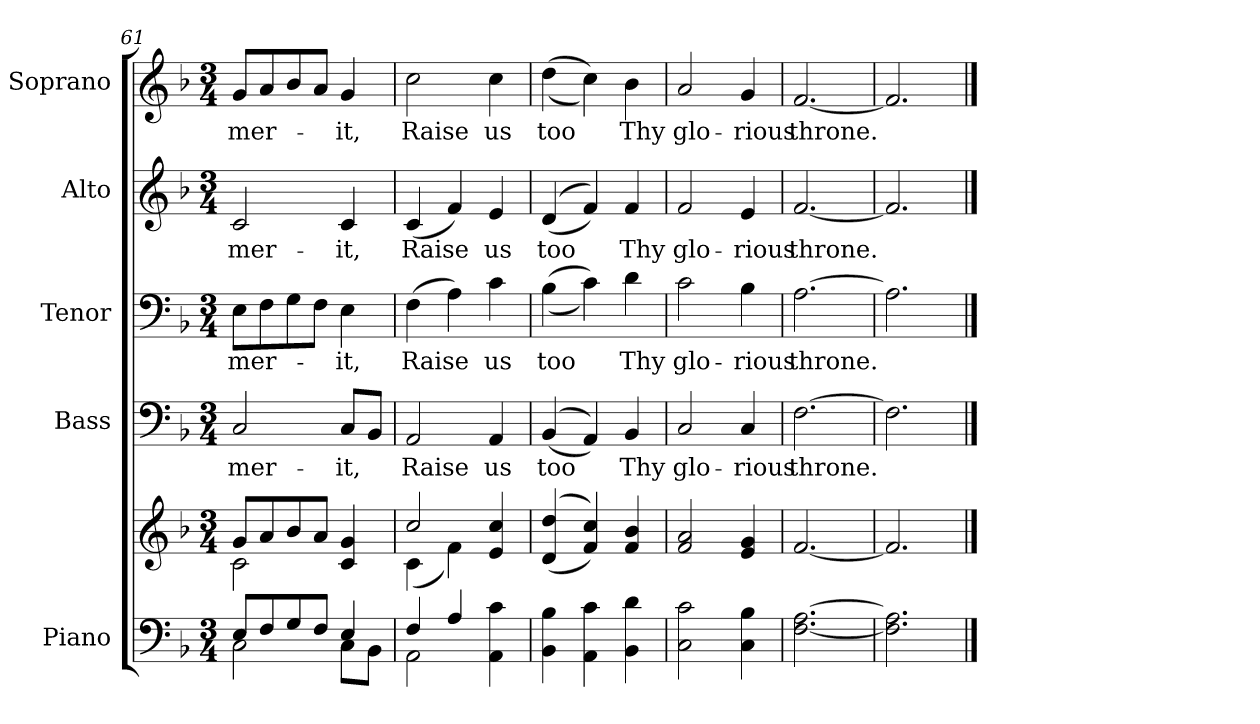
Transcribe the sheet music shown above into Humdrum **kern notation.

**kern	**kern	**kern	**text	**kern	**text	**kern	**text	**kern	**text
*part5	*part5	*part4	*part4	*part3	*part3	*part2	*part2	*part1	*part1
*staff6	*staff5	*staff4	*staff4	*staff3	*staff3	*staff2	*staff2	*staff1	*staff1
*I"Piano	*	*I"Bass	*	*I"Tenor	*	*I"Alto	*	*I"Soprano	*
*I'Pno.	*	*I'B.	*	*I'T.	*	*I'A.	*	*I'S.	*
*clefF4	*clefG2	*clefF4	*	*clefF4	*	*clefG2	*	*clefG2	*
*k[b-]	*k[b-]	*k[b-]	*	*k[b-]	*	*k[b-]	*	*k[b-]	*
*F:	*F:	*F:	*	*F:	*	*F:	*	*F:	*
*M3/4	*M3/4	*M3/4	*	*M3/4	*	*M3/4	*	*M3/4	*
=61	=61	=61	=61	=61	=61	=61	=61	=61	=61
*^	*^	*	*	*	*	*	*	*	*
!	!	!	!	!	!LO:LY:b:color=#000000	!	!	!	!	!	!
!	!	!	!	!	!	!	!LO:LY:b:color=#000000	!	!	!	!
!	!	!	!	!	!	!	!	!	!LO:LY:b:color=#000000	!	!
!	!	!	!	!	!	!	!	!	!	!	!LO:LY:b:color=#000000
8Ei/L	2Ci\	8gi/L	2ci\	2Ci/	mer-	8Ei\L	mer-	2ci/	mer-	8gi/L	mer-
8Fi/	.	8ai/	.	.	.	8Fi\	.	.	.	8ai/	.
8Gi/	.	8b-i/	.	.	.	8Gi\	.	.	.	8b-i/	.
8Fi/J	.	8ai/J	.	.	.	8Fi\J	.	.	.	8ai/J	.
!	!	!	!	!	!LO:LY:b:color=#000000	!	!	!	!	!	!
!	!	!	!	!	!	!	!LO:LY:b:color=#000000	!	!	!	!
!	!	!	!	!	!	!	!	!	!LO:LY:b:color=#000000	!	!
!	!	!	!	!	!	!	!	!	!	!	!LO:LY:b:color=#000000
4Ei/	8Ci\L	4ci/ 4gi	4ryy	8Ci/L	-it,	4Ei\	-it,	4ci/	-it,	4gi/	-it,
.	8BB-i\J	.	.	8BB-i/J	.	.	.	.	.	.	.
!!LO:PB:g=z
=62	=62	=62	=62	=62	=62	=62	=62	=62	=62	=62	=62
!	!	!	!	!	!LO:LY:b:color=#000000	!	!	!	!	!	!
!	!	!	!	!	!	!	!LO:LY:b:color=#000000	!	!	!	!
!	!	!	!	!	!	!	!	!	!LO:LY:b:color=#000000	!	!
*	*	*	*	*	*	*	*	*	*	*MM135	*
!	!	!	!	!	!	!	!	!	!	!	!LO:LY:b:color=#000000
4Fi/	2AAi\	2cci/	(4ci\	2AAi/	Raise	(4Fi\	Raise	(4ci/	Raise	2cci\	Raise
4Ai/	.	.	4fi\)	.	.	4Ai\)	.	4fi/)	.	.	.
!	!	!	!	!	!LO:LY:b:color=#000000	!	!	!	!	!	!
!	!	!	!	!	!	!	!LO:LY:b:color=#000000	!	!	!	!
!	!	!	!	!	!	!	!	!	!LO:LY:b:color=#000000	!	!
!	!	!	!	!	!	!	!	!	!	!	!LO:LY:b:color=#000000
4AAi\ 4ci	4ryy	4ei/ 4cci	4ryy	4AAi/	us	4ci\	us	4ei/	us	4cci\	us
*v	*v	*	*	*	*	*	*	*	*	*	*
*	*v	*v	*	*	*	*	*	*	*	*
=63	=63	=63	=63	=63	=63	=63	=63	=63	=63
*^	*^	*	*	*	*	*	*	*	*
!	!	!	!	!	!LO:LY:b:color=#000000	!	!	!	!	!	!
*v	*v	*	*	*	*	*	*	*	*	*	*
*	*v	*v	*	*	*	*	*	*	*	*
*^	*^	*	*	*	*	*	*	*	*
!	!	!	!	!	!	!	!LO:LY:b:color=#000000	!	!	!	!
*v	*v	*	*	*	*	*	*	*	*	*	*
*	*v	*v	*	*	*	*	*	*	*	*
*^	*^	*	*	*	*	*	*	*	*
!	!	!	!	!	!	!	!	!	!LO:LY:b:color=#000000	!	!
*v	*v	*	*	*	*	*	*	*	*	*	*
*	*v	*v	*	*	*	*	*	*	*	*
*	*	*	*	*	*	*	*	*MM130	*
*^	*^	*	*	*	*	*	*	*	*
!	!	!	!	!	!	!	!	!	!	!	!LO:LY:b:color=#000000
*v	*v	*	*	*	*	*	*	*	*	*	*
*	*v	*v	*	*	*	*	*	*	*	*
4BB-i\ 4B-i	((4di/ 4ddi	((4BB-i/	too	((4B-i\	too	((4di/	too	((4ddi\	too
4AAi\ 4ci	4fi/ 4cci))	4AAi/))	.	4ci\))	.	4fi/))	.	4cci\))	.
!	!	!	!LO:LY:b:color=#000000	!	!	!	!	!	!
!	!	!	!	!	!LO:LY:b:color=#000000	!	!	!	!
!	!	!	!	!	!	!	!LO:LY:b:color=#000000	!	!
!	!	!	!	!	!	!	!	!	!LO:LY:b:color=#000000
4BB-i\ 4di	4fi/ 4b-i	4BB-i/	Thy	4di\	Thy	4fi/	Thy	4b-i\	Thy
=64	=64	=64	=64	=64	=64	=64	=64	=64	=64
!	!	!	!LO:LY:b:color=#000000	!	!	!	!	!	!
!	!	!	!	!	!LO:LY:b:color=#000000	!	!	!	!
!	!	!	!	!	!	!	!LO:LY:b:color=#000000	!	!
!	!	!	!	!	!	!	!	!	!LO:LY:b:color=#000000
2Ci\ 2ci	2fi/ 2ai	2Ci/	glo-	2ci\	glo-	2fi/	glo-	2ai/	glo-
!	!	!	!LO:LY:b:color=#000000	!	!	!	!	!	!
!	!	!	!	!	!LO:LY:b:color=#000000	!	!	!	!
!	!	!	!	!	!	!	!LO:LY:b:color=#000000	!	!
!	!	!	!	!	!	!	!	!	!LO:LY:b:color=#000000
4Ci\ 4B-i	4ei/ 4gi	4Ci/	-rious	4B-i\	-rious	4ei/	-rious	4gi/	-rious
=65	=65	=65	=65	=65	=65	=65	=65	=65	=65
!	!	!	!LO:LY:b:color=#000000	!	!	!	!	!	!
!	!	!	!	!	!LO:LY:b:color=#000000	!	!	!	!
!	!	!	!	!	!	!	!LO:LY:b:color=#000000	!	!
!	!	!	!	!	!	!	!	!	!LO:LY:b:color=#000000
[<2.Fi\ [>2.Ai	[<2.fi/	[>2.Fi\	throne.	[>2.Ai\	throne.	[<2.fi/	throne.	[<2.fi/	throne.
!!LO:PB:g=z
=66	=66	=66	=66	=66	=66	=66	=66	=66	=66
2.Fi\] 2.Ai]	2.fi/]	2.Fi\]	.	2.Ai\]	.	2.fi/]	.	2.fi/]	.
==	==	==	==	==	==	==	==	==	==
*-	*-	*-	*-	*-	*-	*-	*-	*-	*-
